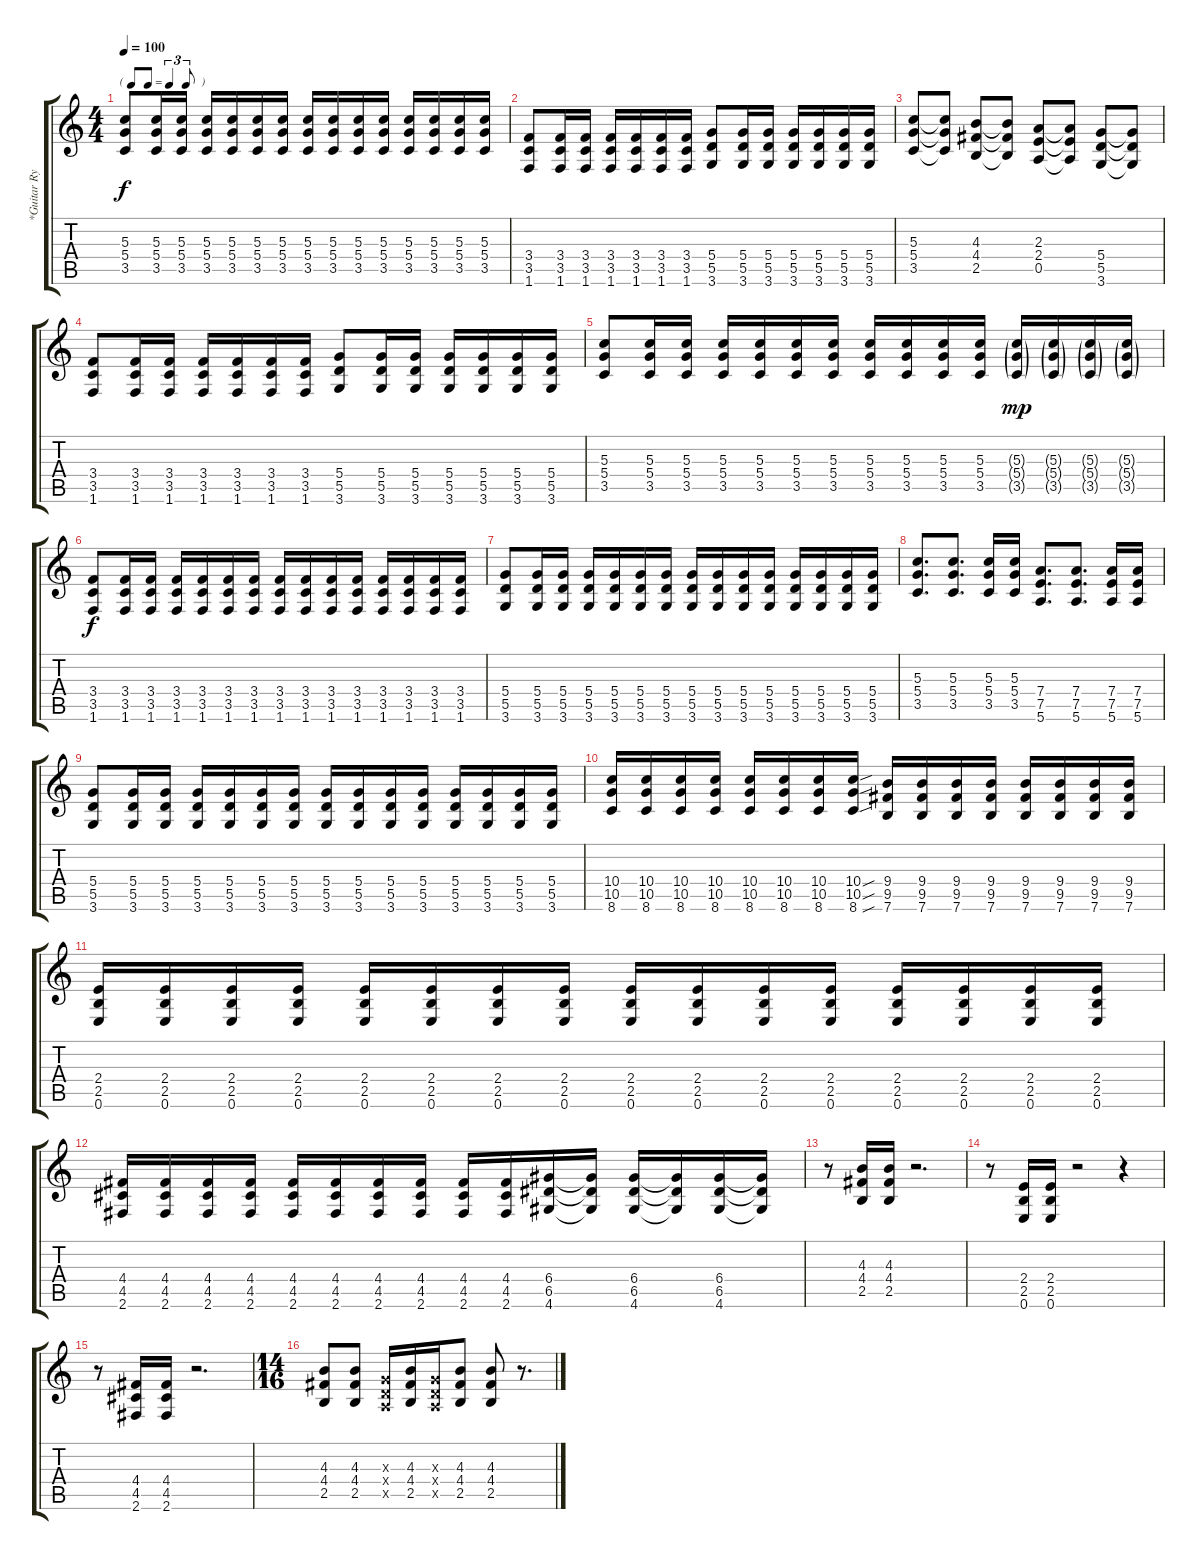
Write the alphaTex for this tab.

\track ("*Guitar Rythm" "*Guitar Ry") {instrument distortionguitar}
\staff {score tabs}
\tuning (E4 B3 G3 D3 A2 E2) {hide}
\ts (4 4)
\tf triplet8th
\tempo 100
\clef g2
\ks c
(5.3 5.4 3.5).8{dy f} (5.3 5.4 3.5).16 (5.3 5.4 3.5).16 (5.3 5.4 3.5).16 (5.3 5.4 3.5).16 (5.3 5.4 3.5).16 (5.3 5.4 3.5).16 (5.3 5.4 3.5).16 (5.3 5.4 3.5).16 (5.3 5.4 3.5).16 (5.3 5.4 3.5).16 (5.3 5.4 3.5).16 (5.3 5.4 3.5).16 (5.3 5.4 3.5).16 (5.3 5.4 3.5).16 |
(3.4 3.5 1.6).8 (3.4 3.5 1.6).16 (3.4 3.5 1.6).16 (3.4 3.5 1.6).16 (3.4 3.5 1.6).16 (3.4 3.5 1.6).16 (3.4 3.5 1.6).16 (5.4 5.5 3.6).8 (5.4 5.5 3.6).16 (5.4 5.5 3.6).16 (5.4 5.5 3.6).16 (5.4 5.5 3.6).16 (5.4 5.5 3.6).16 (5.4 5.5 3.6).16 |
(5.3 5.4 3.5).8 (5.3{t} 5.4{t} 3.5{t}).8 (4.3 4.4 2.5).8 (4.3{t} 4.4{t} 2.5{t}).8 (2.3 2.4 0.5).8 (2.3{t} 2.4{t} 0.5{t}).8 (5.4 5.5 3.6).8 (5.4{t} 5.5{t} 3.6{t}).8 |
(3.4 3.5 1.6).8 (3.4 3.5 1.6).16 (3.4 3.5 1.6).16 (3.4 3.5 1.6).16 (3.4 3.5 1.6).16 (3.4 3.5 1.6).16 (3.4 3.5 1.6).16 (5.4 5.5 3.6).8 (5.4 5.5 3.6).16 (5.4 5.5 3.6).16 (5.4 5.5 3.6).16 (5.4 5.5 3.6).16 (5.4 5.5 3.6).16 (5.4 5.5 3.6).16 |
(5.3 5.4 3.5).8 (5.3 5.4 3.5).16 (5.3 5.4 3.5).16 (5.3 5.4 3.5).16 (5.3 5.4 3.5).16 (5.3 5.4 3.5).16 (5.3 5.4 3.5).16 (5.3 5.4 3.5).16 (5.3 5.4 3.5).16 (5.3 5.4 3.5).16 (5.3 5.4 3.5).16 (5.3{g} 5.4{g} 3.5{g}).16{dy mp} (5.3{g} 5.4{g} 3.5{g}).16 (5.3{g} 5.4{g} 3.5{g}).16 (5.3{g} 5.4{g} 3.5{g}).16 |
(3.4 3.5 1.6).8{dy f} (3.4 3.5 1.6).16 (3.4 3.5 1.6).16 (3.4 3.5 1.6).16 (3.4 3.5 1.6).16 (3.4 3.5 1.6).16 (3.4 3.5 1.6).16 (3.4 3.5 1.6).16 (3.4 3.5 1.6).16 (3.4 3.5 1.6).16 (3.4 3.5 1.6).16 (3.4 3.5 1.6).16 (3.4 3.5 1.6).16 (3.4 3.5 1.6).16 (3.4 3.5 1.6).16 |
(5.4 5.5 3.6).8 (5.4 5.5 3.6).16 (5.4 5.5 3.6).16 (5.4 5.5 3.6).16 (5.4 5.5 3.6).16 (5.4 5.5 3.6).16 (5.4 5.5 3.6).16 (5.4 5.5 3.6).16 (5.4 5.5 3.6).16 (5.4 5.5 3.6).16 (5.4 5.5 3.6).16 (5.4 5.5 3.6).16 (5.4 5.5 3.6).16 (5.4 5.5 3.6).16 (5.4 5.5 3.6).16 |
(5.3 5.4 3.5).8{d} (5.3 5.4 3.5).8{d} (5.3 5.4 3.5).16 (5.3 5.4 3.5).16 (7.4 7.5 5.6).8{d} (7.4 7.5 5.6).8{d} (7.4 7.5 5.6).16 (7.4 7.5 5.6).16 |
(5.4 5.5 3.6).8 (5.4 5.5 3.6).16 (5.4 5.5 3.6).16 (5.4 5.5 3.6).16 (5.4 5.5 3.6).16 (5.4 5.5 3.6).16 (5.4 5.5 3.6).16 (5.4 5.5 3.6).16 (5.4 5.5 3.6).16 (5.4 5.5 3.6).16 (5.4 5.5 3.6).16 (5.4 5.5 3.6).16 (5.4 5.5 3.6).16 (5.4 5.5 3.6).16 (5.4 5.5 3.6).16 |
(10.4 10.5 8.6).16 (10.4 10.5 8.6).16 (10.4 10.5 8.6).16 (10.4 10.5 8.6).16 (10.4 10.5 8.6).16 (10.4 10.5 8.6).16 (10.4 10.5 8.6).16 (10.4{sou} 10.5{sou} 8.6{sou}).16 (9.4 9.5 7.6).16 (9.4 9.5 7.6).16 (9.4 9.5 7.6).16 (9.4 9.5 7.6).16 (9.4 9.5 7.6).16 (9.4 9.5 7.6).16 (9.4 9.5 7.6).16 (9.4 9.5 7.6).16 |
(2.4 2.5 0.6).16 (2.4 2.5 0.6).16 (2.4 2.5 0.6).16 (2.4 2.5 0.6).16 (2.4 2.5 0.6).16 (2.4 2.5 0.6).16 (2.4 2.5 0.6).16 (2.4 2.5 0.6).16 (2.4 2.5 0.6).16 (2.4 2.5 0.6).16 (2.4 2.5 0.6).16 (2.4 2.5 0.6).16 (2.4 2.5 0.6).16 (2.4 2.5 0.6).16 (2.4 2.5 0.6).16 (2.4 2.5 0.6).16 |
(4.4 4.5 2.6).16 (4.4 4.5 2.6).16 (4.4 4.5 2.6).16 (4.4 4.5 2.6).16 (4.4 4.5 2.6).16 (4.4 4.5 2.6).16 (4.4 4.5 2.6).16 (4.4 4.5 2.6).16 (4.4 4.5 2.6).16 (4.4 4.5 2.6).16 (6.4 6.5 4.6).16 (6.4{t} 6.5{t} 4.6{t}).16 (6.4 6.5 4.6).16 (6.4{t} 6.5{t} 4.6{t}).16 (6.4 6.5 4.6).16 (6.4{t} 6.5{t} 4.6{t}).16 |
r.8 (4.3 4.4 2.5).16 (4.3 4.4 2.5).16 r.2{d} |
r.8 (2.4 2.5 0.6).16 (2.4 2.5 0.6).16 r.2 r.4 |
r.8 (4.4 4.5 2.6).16 (4.4 4.5 2.6).16 r.2{d} |
\ts (14 16)
(4.3 4.4 2.5).8 (4.3 4.4 2.5).8 (0.3{x} 0.4{x} 0.5{x}).16 (4.3 4.4 2.5).16 (0.3{x} 0.4{x} 0.5{x}).16 (4.3 4.4 2.5).8 (4.3 4.4 2.5).8 r.8{d}
